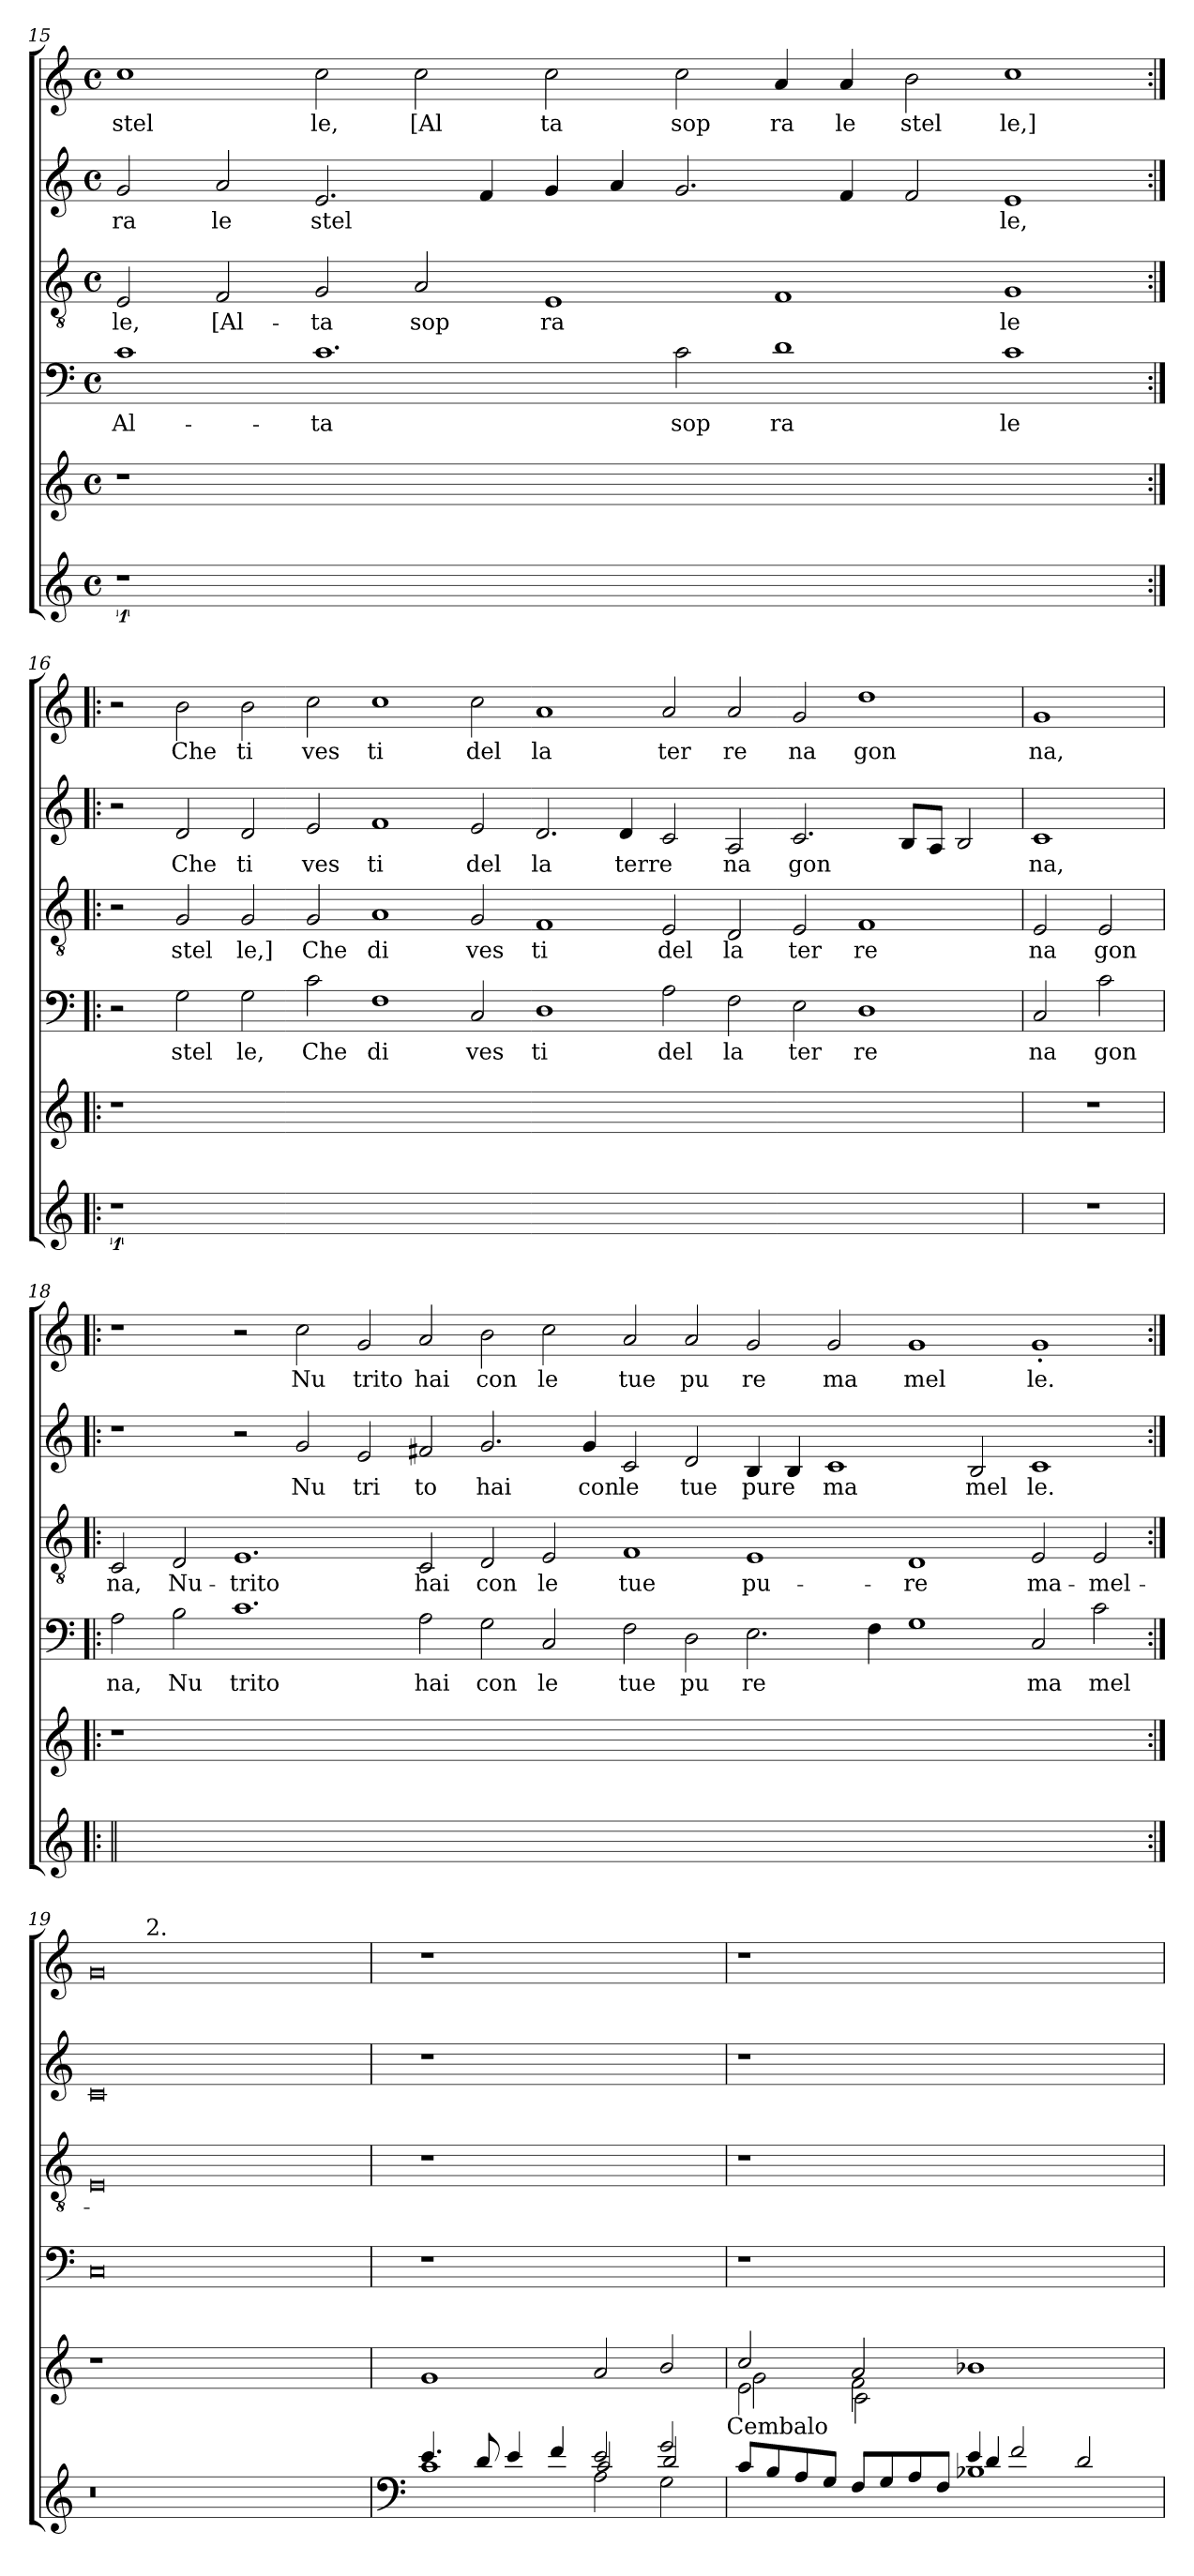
**kern	**kern	**kern	**text	**kern	**text	**kern	**text	**kern	**text
*part5	*part5	*part4	*part4	*part3	*part3	*part2	*part2	*part1	*part1
*staff6	*staff5	*staff4	*staff4	*staff3	*staff3	*staff2	*staff2	*staff1	*staff1
!!LO:LB:g=z
*clefG2	*clefG2	*clefF4	*	*clefGv2	*	*clefG2	*	*clefG2	*
*k[]	*k[]	*k[]	*	*k[]	*	*k[]	*	*k[]	*
*C:	*C:	*C:	*	*C:	*	*C:	*	*C:	*
*M4/4	*M4/4	*M4/4	*	*M4/4	*	*M4/4	*	*M4/4	*
*met(c)	*met(c)	*met(c)	*	*met(c)	*	*met(c)	*	*met(c)	*
=15	=15	=15	=15	=15	=15	=15	=15	=15	=15
!	!	!	!LO:LY:b	!	!LO:LY:b	!	!LO:LY:b	!	!LO:LY:b
1%5r	1r	1c	Al-	2E/	-le,	2g/	ra	1cc	stel
!	!	!	!	!	!LO:LY:b	!	!LO:LY:b	!	!
.	.	.	.	2F/	[Al-	2a/	le	.	.
!	!	!	!LO:LY:b	!	!LO:LY:b	!	!LO:LY:b	!	!LO:LY:b
.	00ryy	1.c	-ta	2G/	-ta	2.e/	stel	2cc\	le,
!	!	!	!	!	!LO:LY:b	!	!	!	!LO:LY:b
.	.	.	.	2A/	sop	.	.	2cc\	[Al
.	.	.	.	.	.	4f/	.	.	.
!	!	!	!	!	!LO:LY:b	!	!	!	!LO:LY:b
.	.	.	.	1E	ra	4g/	.	2cc\	ta
.	.	.	.	.	.	4a/	.	.	.
!	!	!	!LO:LY:b	!	!	!	!	!	!LO:LY:b
.	.	2c\	sop	.	.	2.g/	.	2cc\	sop
!	!	!	!LO:LY:b	!	!	!	!	!	!LO:LY:b
.	.	1d	ra	1F	.	.	.	4a/	ra
!	!	!	!	!	!	!	!	!	!LO:LY:b
.	.	.	.	.	.	4f/	.	4a/	le
!	!	!	!	!	!	!	!	!	!LO:LY:b
.	.	.	.	.	.	2f/	.	2b\	stel
!	!	!	!LO:LY:b	!	!LO:LY:b	!	!LO:LY:b	!	!LO:LY:b
.	.	1c	le	1G	le	1e	le,	1cc	le,]
=16:|!|:	=16:|!|:	=16:|!|:	=16:|!|:	=16:|!|:	=16:|!|:	=16:|!|:	=16:|!|:	=16:|!|:	=16:|!|:
1%7r	1r	2r	.	2r	.	2r	.	2r	.
!	!	!	!LO:LY:b	!	!LO:LY:b	!	!LO:LY:b	!	!LO:LY:b
.	.	2G\	stel	2G/	stel	2d/	Che	2b\	Che
!	!	!	!LO:LY:b	!	!LO:LY:b	!	!LO:LY:b	!	!LO:LY:b
.	00.ryy	2G\	le,	2G/	le,]	2d/	ti	2b\	ti
!	!	!	!LO:LY:b	!	!LO:LY:b	!	!LO:LY:b	!	!LO:LY:b
.	.	2c\	Che	2G/	Che	2e/	ves	2cc\	ves
!	!	!	!LO:LY:b	!	!LO:LY:b	!	!LO:LY:b	!	!LO:LY:b
.	.	1F	di	1A	di	1f	ti	1cc	ti
!	!	!	!LO:LY:b	!	!LO:LY:b	!	!LO:LY:b	!	!LO:LY:b
.	.	2C/	ves	2G/	ves	2e/	del	2cc\	del
!	!	!	!LO:LY:b	!	!LO:LY:b	!	!LO:LY:b	!	!LO:LY:b
.	.	1D	ti	1F	ti	2.d/	la	1a	la
!	!	!	!	!	!	!	!LO:LY:b	!	!
.	.	.	.	.	.	4d/	terre	.	.
!	!	!	!LO:LY:b	!	!LO:LY:b	!	!	!	!LO:LY:b
.	.	2A\	del	2E/	del	2c/	.	2a/	ter
!	!	!	!LO:LY:b	!	!LO:LY:b	!	!LO:LY:b	!	!LO:LY:b
.	.	2F\	la	2D/	la	2A/	na	2a/	re
!	!	!	!LO:LY:b	!	!LO:LY:b	!	!LO:LY:b	!	!LO:LY:b
.	.	2E\	ter	2E/	ter	2.c/	gon	2g/	na
!	!	!	!LO:LY:b	!	!LO:LY:b	!	!	!	!LO:LY:b
.	.	1D	re	1F	re	.	.	1dd	gon
.	.	.	.	.	.	8B/L	.	.	.
.	.	.	.	.	.	8A/J	.	.	.
.	.	.	.	.	.	2B/	.	.	.
!!LO:LB:g=z
=17	=17	=17	=17	=17	=17	=17	=17	=17	=17
!	!	!	!LO:LY:b	!	!LO:LY:b	!	!LO:LY:b	!	!LO:LY:b
1r	1r	2C/	na	2E/	na	1c	na,	1g	na,
!	!	!	!LO:LY:b	!	!LO:LY:b	!	!	!	!
.	.	2c\	gon	2E/	gon	.	.	.	.
=18!|:	=18!|:	=18!|:	=18!|:	=18!|:	=18!|:	=18!|:	=18!|:	=18!|:	=18!|:
!	!	!	!LO:LY:b	!	!LO:LY:b	!	!	!	!
000r	1r	2A\	na,	2C/	na,	1r	.	1r	.
!	!	!	!LO:LY:b	!	!LO:LY:b	!	!	!	!
.	.	2B\	Nu	2D/	Nu-	.	.	.	.
!	!	!	!LO:LY:b	!	!LO:LY:b	!	!	!	!
.	1%7ryy	1.c	trito	1.E	-trito	2r	.	2r	.
!	!	!	!	!	!	!	!LO:LY:b	!	!LO:LY:b
.	.	.	.	.	.	2g/	Nu	2cc\	Nu
!	!	!	!	!	!	!	!LO:LY:b	!	!LO:LY:b
.	.	.	.	.	.	2e/	tri	2g/	trito
!	!	!	!LO:LY:b	!	!LO:LY:b	!	!LO:LY:b	!	!LO:LY:b
.	.	2A\	hai	2C/	hai	2f#X/	to	2a/	hai
!	!	!	!LO:LY:b	!	!LO:LY:b	!	!LO:LY:b	!	!LO:LY:b
.	.	2G\	con	2D/	con	2.g/	hai	2b\	con
!	!	!	!LO:LY:b	!	!LO:LY:b	!	!	!	!LO:LY:b
.	.	2C/	le	2E/	le	.	.	2cc\	le
!	!	!	!	!	!	!	!LO:LY:b	!	!
.	.	.	.	.	.	4g/	con	.	.
!	!	!	!LO:LY:b	!	!LO:LY:b	!	!LO:LY:b	!	!LO:LY:b
.	.	2F\	tue	1F	tue	2c/	le	2a/	tue
!	!	!	!LO:LY:b	!	!	!	!LO:LY:b	!	!LO:LY:b
.	.	2D\	pu	.	.	2d/	tue	2a/	pu
!	!	!	!LO:LY:b	!	!LO:LY:b	!	!LO:LY:b	!	!LO:LY:b
.	.	2.E\	re	1E	pu-	4B/	pure	2g/	re
.	.	.	.	.	.	4B/	.	.	.
!	!	!	!	!	!	!	!LO:LY:b	!	!LO:LY:b
.	.	.	.	.	.	1c	ma	2g/	ma
.	.	4F\	.	.	.	.	.	.	.
!	!	!	!	!	!LO:LY:b	!	!	!	!LO:LY:b
.	.	1G	.	1D	-re	.	.	1g	mel
!	!	!	!	!	!	!	!LO:LY:b	!	!
.	.	.	.	.	.	2B/	mel	.	.
!	!	!	!LO:LY:b	!	!LO:LY:b	!	!LO:LY:b	!	!LO:LY:b
.	.	2C/	ma	2E/	ma-	1c	le.	1g<'<	le.
!	!	!	!LO:LY:b	!	!LO:LY:b	!	!	!	!
.	.	2c\	mel	2E/	-mel-	.	.	.	.
=19:|!	=19:|!	=19:|!	=19:|!	=19:|!	=19:|!	=19:|!	=19:|!	=19:|!	=19:|!
*	*	*	*	*	*	*	*	*^	*
0r	1r	0C	.	0E	.	0c	.	0g	4.ryy	.
!	!	!	!	!	!	!	!	!	!LO:TX:a:t=2.	!
.	.	.	.	.	.	.	.	.	1ryy	.
.	1ryy	.	.	.	.	.	.	.	.	.
.	.	.	.	.	.	.	.	.	2ryy	.
.	.	.	.	.	.	.	.	.	8ryy	.
*	*	*	*	*	*	*	*	*v	*v	*
!!LO:PB:g=z
=20	=20	=20	=20	=20	=20	=20	=20	=20	=20
*clefF4	*	*	*	*	*	*	*	*	*
*^	*	*	*	*	*	*	*	*	*
*	*^	*	*	*	*	*	*	*	*	*
4.e/	1c	1ryy	1g	1r	.	1r	.	1r	.	1r	.
8d/	.	.	.	.	.	.	.	.	.	.	.
4e/	.	.	.	.	.	.	.	.	.	.	.
4f/	.	.	.	.	.	.	.	.	.	.	.
2e/	2A\	2c/	2a/	1ryy	.	1ryy	.	1ryy	.	1ryy	.
2g/	2G\	2d/	2b/	.	.	.	.	.	.	.	.
!	!	!	!LO:TX:b:t=Cembalo	!	!	!	!	!	!	!	!
=21	=21	=21	=21	=21	=21	=21	=21	=21	=21	=21	=21
*	*	*	*^	*	*	*	*	*	*	*	*
*	*	*	*	*^	*	*	*	*	*	*	*	*
8c/L	1ryy	1ryy	2e\	2g\	2cc/	1r	.	1r	.	1r	.	1r	.
8B/	.	.	.	.	.	.	.	.	.	.	.	.	.
8A/	.	.	.	.	.	.	.	.	.	.	.	.	.
8G/J	.	.	.	.	.	.	.	.	.	.	.	.	.
8F/L	.	.	2a/	2f\	2c\	.	.	.	.	.	.	.	.
8G/	.	.	.	.	.	.	.	.	.	.	.	.	.
8A/	.	.	.	.	.	.	.	.	.	.	.	.	.
8F/J	.	.	.	.	.	.	.	.	.	.	.	.	.
1B-X	4d/	4e/	4ryy	1b-X	4ryy	1ryy	.	1ryy	.	1ryy	.	1ryy	.
.	1ryy	2f/	1ryy	.	1ryy	.	.	.	.	.	.	.	.
.	.	2d/	.	.	.	.	.	.	.	.	.	.	.
4ryy	.	.	.	4ryy	.	4ryy	.	4ryy	.	4ryy	.	4ryy	.
*v	*v	*v	*	*	*	*	*	*	*	*	*	*	*
*	*v	*v	*v	*	*	*	*	*	*	*	*
=	=	=	=	=	=	=	=	=	=
*-	*-	*-	*-	*-	*-	*-	*-	*-	*-
